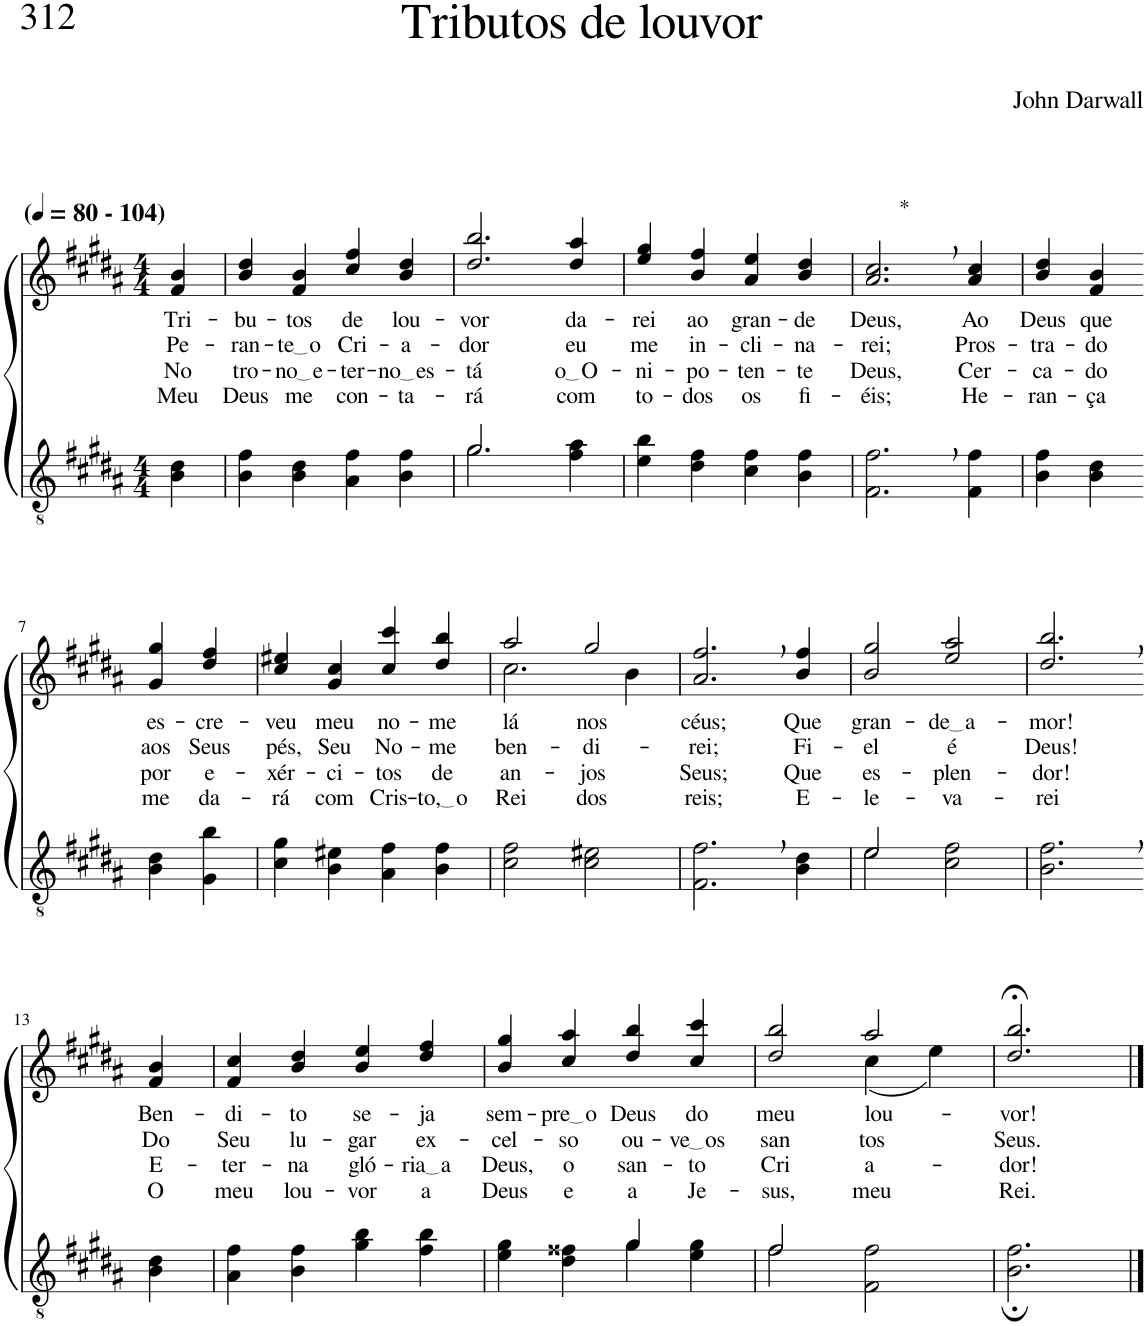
**kern	**kern	**text	**text	**text	**text
*part2	*part1	*part1	*part1	*part1	*part1
*staff2	*staff1	*staff1	*staff1	*staff1	*staff1
*I"Parte III e IV	*I"Parte I e II	*	*	*	*
*clefGv2	*clefG2	*	*	*	*
*Trd5c9	*Trd5c9	*	*	*	*
*k[f#c#g#d#a#]	*k[f#c#g#d#a#]	*	*	*	*
*M4/4	*M4/4	*	*	*	*
*MM80	*MM80	*	*	*	*
=1	=1	=1	=1	=1	=1
!	!LO:TX:a:B:t=(	!	!	!	!
!	!LO:TX:a:B:t=- 104)	!	!	!	!
!	!	!LO:LY:b	!LO:LY:b	!LO:LY:b	!LO:LY:b
4B\ 4d#\	4f#/ 4b/	Tri-	Pe-	No	Meu
=2	=2	=2	=2	=2	=2
!	!	!LO:LY:b	!LO:LY:b	!LO:LY:b	!LO:LY:b
4B\ 4f#\	4b/ 4dd#/	-bu-	-ran-	tro-	Deus
!	!	!LO:LY:b	!LO:LY:b	!LO:LY:b	!LO:LY:b
4B\ 4d#\	4f#/ 4b/	-tos	te o	no e	me
!	!	!LO:LY:b	!LO:LY:b	!LO:LY:b	!LO:LY:b
4A#\ 4f#\	4cc#/ 4ff#/	de	Cri-	-ter-	con-
!	!	!LO:LY:b	!LO:LY:b	!LO:LY:b	!LO:LY:b
4B\ 4f#\	4b/ 4dd#/	lou-	-a-	no es	-ta-
=3	=3	=3	=3	=3	=3
*^	*	*	*	*	*
!	!	!	!LO:LY:b	!LO:LY:b	!LO:LY:b	!LO:LY:b
2.g#/	2.g#\	2.dd#/ 2.bb/	-vor	-dor	-tá	-rá
!	!	!	!LO:LY:b	!LO:LY:b	!LO:LY:b	!LO:LY:b
4ryy	4f#\ 4a#\	4dd#/ 4aa#/	da-	eu	o O	com
=4	=4	=4	=4	=4	=4	=4
!	!	!	!LO:LY:b	!LO:LY:b	!LO:LY:b	!LO:LY:b
*v	*v	*	*	*	*	*
4e\ 4b\	4ee/ 4gg#/	-rei	me	-ni-	to-
!	!	!LO:LY:b	!LO:LY:b	!LO:LY:b	!LO:LY:b
4d#\ 4f#\	4b/ 4ff#/	ao	in-	-po-	-dos
!	!	!LO:LY:b	!LO:LY:b	!LO:LY:b	!LO:LY:b
4c#\ 4f#\	4a#/ 4ee/	gran-	-cli-	-ten-	os
!	!	!LO:LY:b	!LO:LY:b	!LO:LY:b	!LO:LY:b
4B\ 4f#\	4b/ 4dd#/	-de	-na-	-te	fi-
=5	=5	=5	=5	=5	=5
!	!LO:TX:a:t=*	!	!	!	!
!	!	!LO:LY:b	!LO:LY:b	!LO:LY:b	!LO:LY:b
2.F#\, 2.f#\,	2.a#/, 2.cc#/,	Deus,	-rei;	Deus,	-éis;
!	!	!LO:LY:b	!LO:LY:b	!LO:LY:b	!LO:LY:b
4F#\ 4f#\	4a#/ 4cc#/	Ao	Pros-	Cer-	He-
=6	=6	=6	=6	=6	=6
!	!	!LO:LY:b	!LO:LY:b	!LO:LY:b	!LO:LY:b
4B\ 4f#\	4b/ 4dd#/	Deus	-tra-	-ca-	-ran-
!	!	!LO:LY:b	!LO:LY:b	!LO:LY:b	!LO:LY:b
4B\ 4d#\	4f#/ 4b/	que	-do	-do	-ça
!!LO:LB:g=z
=7-	=7-	=7-	=7-	=7-	=7-
!	!	!LO:LY:b	!LO:LY:b	!LO:LY:b	!LO:LY:b
4B\ 4d#\	4g#/ 4gg#/	es-	aos	por	me
!	!	!LO:LY:b	!LO:LY:b	!LO:LY:b	!LO:LY:b
4G#\ 4b\	4dd#/ 4ff#/	-cre-	Seus	e-	da-
=8	=8	=8	=8	=8	=8
!	!	!LO:LY:b	!LO:LY:b	!LO:LY:b	!LO:LY:b
4c#\ 4g#\	4cc#/ 4ee#X/	-veu	pés,	-xér-	-rá
!	!	!LO:LY:b	!LO:LY:b	!LO:LY:b	!LO:LY:b
4B\ 4e#X\	4g#/ 4cc#/	meu	Seu	-ci-	com
!	!	!LO:LY:b	!LO:LY:b	!LO:LY:b	!LO:LY:b
4A#\ 4f#\	4cc#/ 4ccc#/	no-	No-	-tos	Cris-
!	!	!LO:LY:b	!LO:LY:b	!LO:LY:b	!LO:LY:b
4B\ 4f#\	4dd#/ 4bb/	-me	-me	de	to, o
=9	=9	=9	=9	=9	=9
*	*^	*	*	*	*
!	!	!	!LO:LY:b	!LO:LY:b	!LO:LY:b	!LO:LY:b
2c#\ 2f#\	2aa#/	2.cc#\	lá	ben-	an-	Rei
!	!	!	!LO:LY:b	!LO:LY:b	!LO:LY:b	!LO:LY:b
2c#\ 2e#X\	2gg#/	.	nos	-di-	-jos	dos
.	.	4b\	.	.	.	.
=10	=10	=10	=10	=10	=10	=10
!	!	!	!LO:LY:b	!LO:LY:b	!LO:LY:b	!LO:LY:b
*	*v	*v	*	*	*	*
2.F#\, 2.f#\,	2.a#/, 2.ff#/,	céus;	-rei;	Seus;	reis;
!	!	!LO:LY:b	!LO:LY:b	!LO:LY:b	!LO:LY:b
4B\ 4d#\	4b/ 4ff#/	Que	Fi-	Que	E-
=11	=11	=11	=11	=11	=11
*^	*	*	*	*	*
!	!	!	!LO:LY:b	!LO:LY:b	!LO:LY:b	!LO:LY:b
2e/	2e\	2b/ 2gg#/	gran-	-el	es-	-le-
!	!	!	!LO:LY:b	!LO:LY:b	!LO:LY:b	!LO:LY:b
2ryy	2c#\ 2f#\	2ee/ 2aa#/	de a	é	-plen-	-va-
=12	=12	=12	=12	=12	=12	=12
!	!	!	!LO:LY:b	!LO:LY:b	!LO:LY:b	!LO:LY:b
*v	*v	*	*	*	*	*
2.B\, 2.f#\,	2.dd#/, 2.bb/,	-mor!	Deus!	-dor!	-rei
!!LO:LB:g=z
=13-	=13-	=13-	=13-	=13-	=13-
!	!	!LO:LY:b	!LO:LY:b	!LO:LY:b	!LO:LY:b
4B\ 4d#\	4f#/ 4b/	Ben-	Do	E-	O
=14	=14	=14	=14	=14	=14
!	!	!LO:LY:b	!LO:LY:b	!LO:LY:b	!LO:LY:b
4A#\ 4f#\	4f#/ 4cc#/	-di-	Seu	-ter-	meu
!	!	!LO:LY:b	!LO:LY:b	!LO:LY:b	!LO:LY:b
4B\ 4f#\	4b/ 4dd#/	-to	lu-	-na	lou-
!	!	!LO:LY:b	!LO:LY:b	!LO:LY:b	!LO:LY:b
4g#\ 4b\	4b/ 4ee/	se-	-gar	gló-	-vor
!	!	!LO:LY:b	!LO:LY:b	!LO:LY:b	!LO:LY:b
4f#\ 4b\	4dd#/ 4ff#/	-ja	ex-	ria a	a
=15	=15	=15	=15	=15	=15
*^	*	*	*	*	*
!	!	!	!LO:LY:b	!LO:LY:b	!LO:LY:b	!LO:LY:b
2ryy	4e\ 4g#\	4b/ 4gg#/	sem-	-cel-	Deus,	Deus
!	!	!	!LO:LY:b	!LO:LY:b	!LO:LY:b	!LO:LY:b
.	4d#\ 4f##X\	4cc#/ 4aa#/	pre o	-so	o	e
!	!	!	!LO:LY:b	!LO:LY:b	!LO:LY:b	!LO:LY:b
4g#/	4g#\	4dd#/ 4bb/	Deus	ou-	san-	a
!	!	!	!LO:LY:b	!LO:LY:b	!LO:LY:b	!LO:LY:b
4ryy	4e\ 4g#\	4cc#/ 4ccc#/	do	ve os	-to	Je-
=16	=16	=16	=16	=16	=16	=16
!	!	!	!LO:LY:b	!LO:LY:b	!LO:LY:b	!LO:LY:b
*	*	*^	*	*	*	*
2f#/	2f#\	2dd#/ 2bb/	2ryy	meu	san-	Cri-	-sus,
!	!	!	!	!LO:LY:b	!LO:LY:b	!LO:LY:b	!LO:LY:b
2ryy	2F#\ 2f#\	2aa#/	(4cc#\	lou-	-tos	-a-	meu
.	.	.	4ee\)	.	.	.	.
*v	*v	*	*	*	*	*	*
=17	=17	=17	=17	=17	=17	=17
!	!	!	!LO:LY:b	!LO:LY:b	!LO:LY:b	!LO:LY:b
*	*v	*v	*	*	*	*
2.B\; 2.f#\;	2.dd#/;< 2.bb/;<	-vor!	Seus.	-dor!	Rei.
==	==	==	==	==	==
*-	*-	*-	*-	*-	*-
